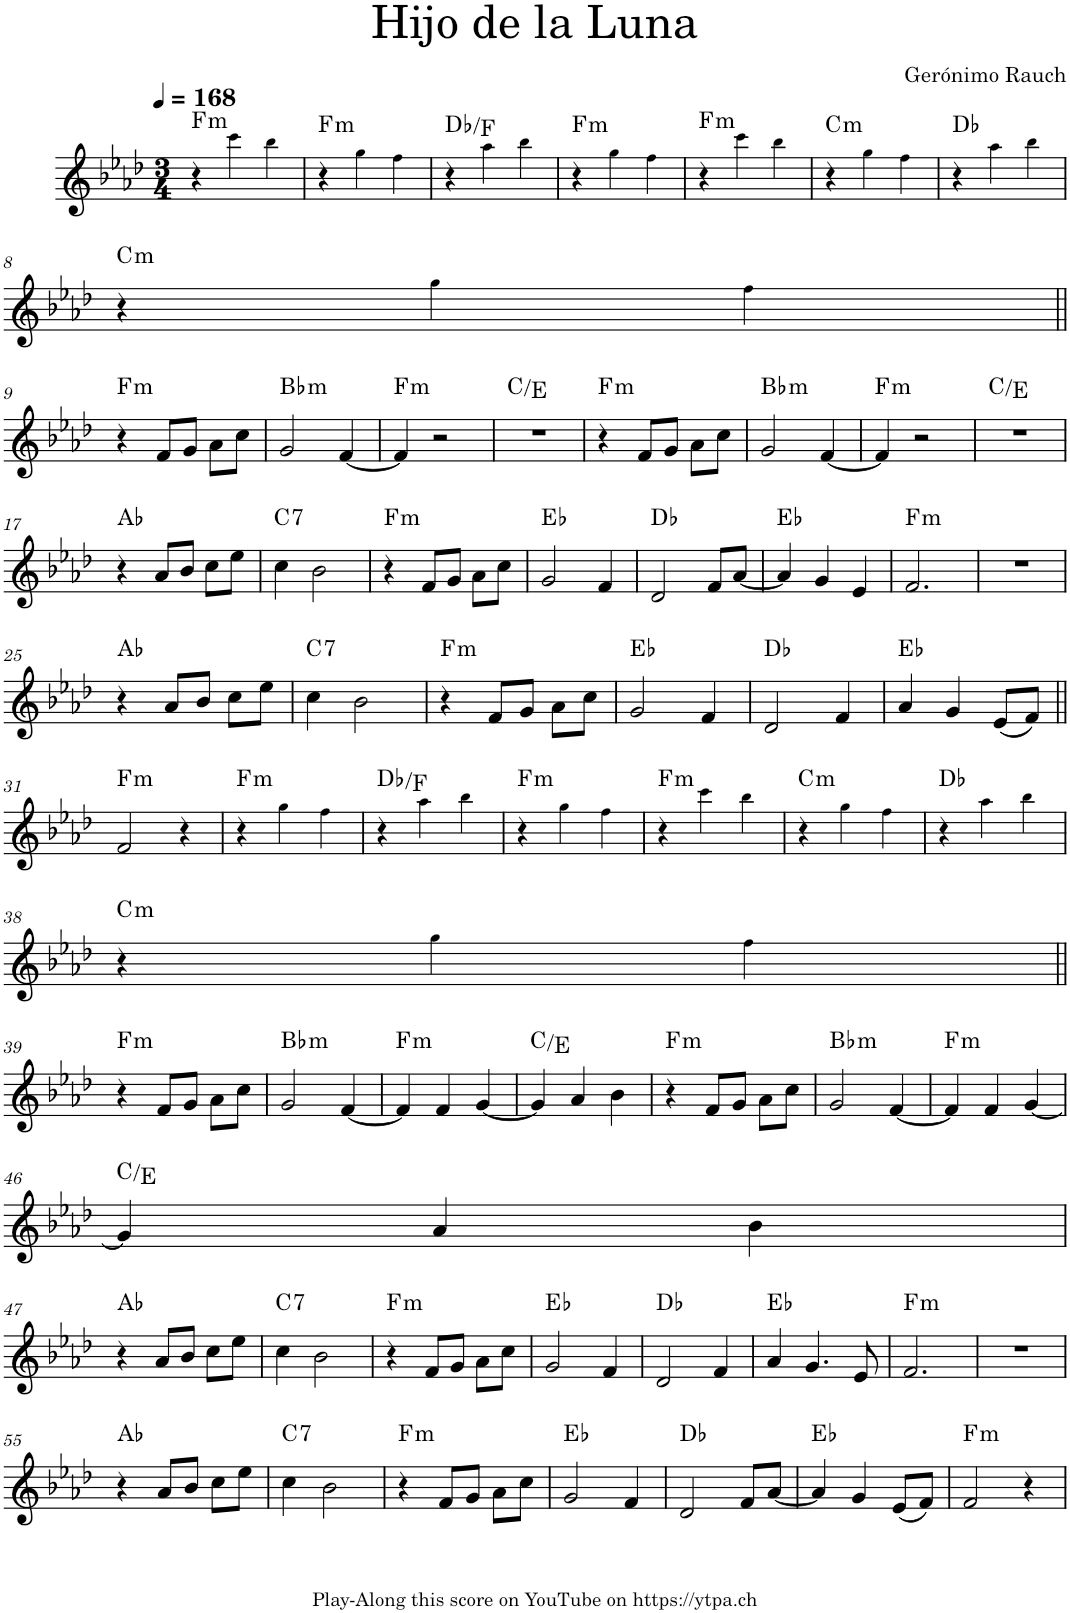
**kern	**harte
*part1	*part1
*staff1	*
*I"Piano	*
*I'Pno.	*
*clefG2	*
*k[b-e-a-d-]	*
*M3/4	*
*MM168	*
=1	=1
!	!LO:H:kt=m
4r	F:min
4ccc!\	.
4bb-!\	.
=2	=2
!	!LO:H:kt=m
4r	F:min
4gg!\	.
4ff!\	.
=3	=3
4r	Db:maj/3
4aa-!\	.
4bb-!\	.
=4	=4
!	!LO:H:kt=m
4r	F:min
4gg!\	.
4ff!\	.
=5	=5
!	!LO:H:kt=m
4r	F:min
4ccc!\	.
4bb-!\	.
=6	=6
!	!LO:H:kt=m
4r	C:min
4gg!\	.
4ff!\	.
=7	=7
4r	Db:maj
4aa-!\	.
4bb-!\	.
!!LO:LB:g=z
=8	=8
!	!LO:H:kt=m
4r	C:min
4gg!\	.
4ff!\	.
!!LO:LB:g=z
=9||	=9||
!	!LO:H:kt=m
4r	F:min
8f/L	.
8g/J	.
8a-\L	.
8cc\J	.
=10	=10
!	!LO:H:kt=m
2g/	Bb:min
[4f/	.
=11	=11
!	!LO:H:kt=m
4f/]	F:min
2r	.
=12	=12
2.r	C:maj/3
=13	=13
!	!LO:H:kt=m
4r	F:min
8f/L	.
8g/J	.
8a-\L	.
8cc\J	.
=14	=14
!	!LO:H:kt=m
2g/	Bb:min
[4f/	.
=15	=15
!	!LO:H:kt=m
4f/]	F:min
2r	.
=16	=16
2.r	C:maj/3
!!LO:LB:g=z
=17	=17
4r	Ab:maj
8a-/L	.
8b-/J	.
8cc\L	.
8ee-\J	.
=18	=18
!	!LO:H:kt=7
4cc\	C:7
2b-\	.
=19	=19
!	!LO:H:kt=m
4r	F:min
8f/L	.
8g/J	.
8a-\L	.
8cc\J	.
=20	=20
2g/	Eb:maj
4f/	.
=21	=21
2d-/	Db:maj
8f/L	.
[8a-/J	.
=22	=22
4a-/]	Eb:maj
4g/	.
4e-/	.
=23	=23
!	!LO:H:kt=m
2.f/	F:min
=24	=24
2.r	.
!!LO:LB:g=z
=25	=25
4r	Ab:maj
8a-/L	.
8b-/J	.
8cc\L	.
8ee-\J	.
=26	=26
!	!LO:H:kt=7
4cc\	C:7
2b-\	.
=27	=27
!	!LO:H:kt=m
4r	F:min
8f/L	.
8g/J	.
8a-\L	.
8cc\J	.
=28	=28
2g/	Eb:maj
4f/	.
=29	=29
2d-/	Db:maj
4f/	.
=30	=30
4a-/	Eb:maj
4g/	.
(8e-/L	.
8f/J)	.
!!LO:LB:g=z
=31||	=31||
!	!LO:H:kt=m
2f/	F:min
4r	.
=32	=32
!	!LO:H:kt=m
4r	F:min
4gg!\	.
4ff!\	.
=33	=33
4r	Db:maj/3
4aa-!\	.
4bb-!\	.
=34	=34
!	!LO:H:kt=m
4r	F:min
4gg!\	.
4ff!\	.
=35	=35
!	!LO:H:kt=m
4r	F:min
4ccc!\	.
4bb-!\	.
=36	=36
!	!LO:H:kt=m
4r	C:min
4gg!\	.
4ff!\	.
=37	=37
4r	Db:maj
4aa-!\	.
4bb-!\	.
!!LO:LB:g=z
=38	=38
!	!LO:H:kt=m
4r	C:min
4gg!\	.
4ff!\	.
!!LO:LB:g=z
=39||	=39||
!	!LO:H:kt=m
4r	F:min
8f/L	.
8g/J	.
8a-\L	.
8cc\J	.
=40	=40
!	!LO:H:kt=m
2g/	Bb:min
[4f/	.
=41	=41
!	!LO:H:kt=m
4f/]	F:min
4f/	.
[4g/	.
=42	=42
4g/]	C:maj/3
4a-/	.
4b-\	.
=43	=43
!	!LO:H:kt=m
4r	F:min
8f/L	.
8g/J	.
8a-\L	.
8cc\J	.
=44	=44
!	!LO:H:kt=m
2g/	Bb:min
[4f/	.
=45	=45
!	!LO:H:kt=m
4f/]	F:min
4f/	.
[4g/	.
!!LO:LB:g=z
=46	=46
4g/]	C:maj/3
4a-/	.
4b-\	.
!!LO:LB:g=z
=47	=47
4r	Ab:maj
8a-/L	.
8b-/J	.
8cc\L	.
8ee-\J	.
=48	=48
!	!LO:H:kt=7
4cc\	C:7
2b-\	.
=49	=49
!	!LO:H:kt=m
4r	F:min
8f/L	.
8g/J	.
8a-\L	.
8cc\J	.
=50	=50
2g/	Eb:maj
4f/	.
=51	=51
2d-/	Db:maj
4f/	.
=52	=52
4a-/	Eb:maj
4.g/	.
8e-/	.
=53	=53
!	!LO:H:kt=m
2.f/	F:min
=54	=54
2.r	.
!!LO:LB:g=z
=55	=55
4r	Ab:maj
8a-/L	.
8b-/J	.
8cc\L	.
8ee-\J	.
=56	=56
!	!LO:H:kt=7
4cc\	C:7
2b-\	.
=57	=57
!	!LO:H:kt=m
4r	F:min
8f/L	.
8g/J	.
8a-\L	.
8cc\J	.
=58	=58
2g/	Eb:maj
4f/	.
=59	=59
2d-/	Db:maj
8f/L	.
[8a-/J	.
=60	=60
4a-/]	Eb:maj
4g/	.
(8e-/L	.
8f/J)	.
=61	=61
!	!LO:H:kt=m
2f/	F:min
4r	.
=	=
*-	*-
